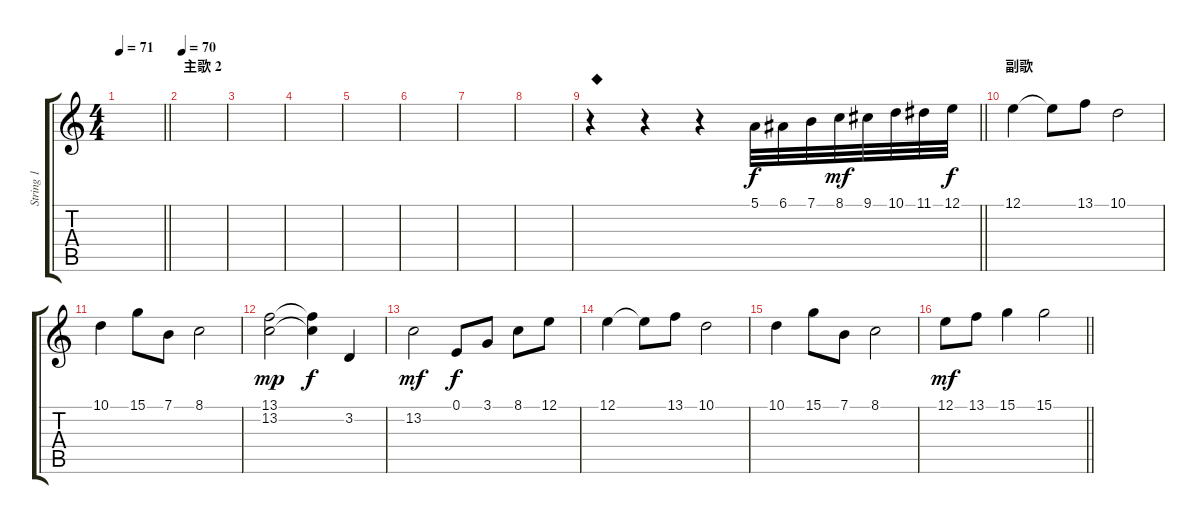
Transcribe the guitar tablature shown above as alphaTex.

\track ("String 1" "String 1") {instrument stringensemble1}
\staff {score tabs}
\tuning (E4 B3 G3 D3 A2 E2) {hide}
\ts (4 4)
\tempo 71
\clef g2
\barLineRight lightlight
\ks c
|
\section ("" "主歌 2")
\tempo 70
|
|
|
|
|
|
|
\barLineRight lightlight
r.4{txt "◆"} r.4 r.4 5.1.32 6.1.32 7.1.32 8.1.32{dy mf} 9.1.32 10.1.32 11.1.32 12.1.32{dy f} |
\section ("" "副歌")
12.1.4 12.1{t}.8 13.1.8 10.1.2 |
10.1.4 15.1.8 7.1.8 8.1.2 |
(13.1 13.2).2{dy mp} (13.1{t} 13.2{t}).4{dy f} 3.2.4 |
13.2.2{dy mf} 0.1.8{dy f} 3.1.8 8.1.8 12.1.8 |
12.1.4 12.1{t}.8 13.1.8 10.1.2 |
10.1.4 15.1.8 7.1.8 8.1.2 |
\barLineRight lightlight
12.1.8{dy mf} 13.1.8 15.1.4 15.1.2
